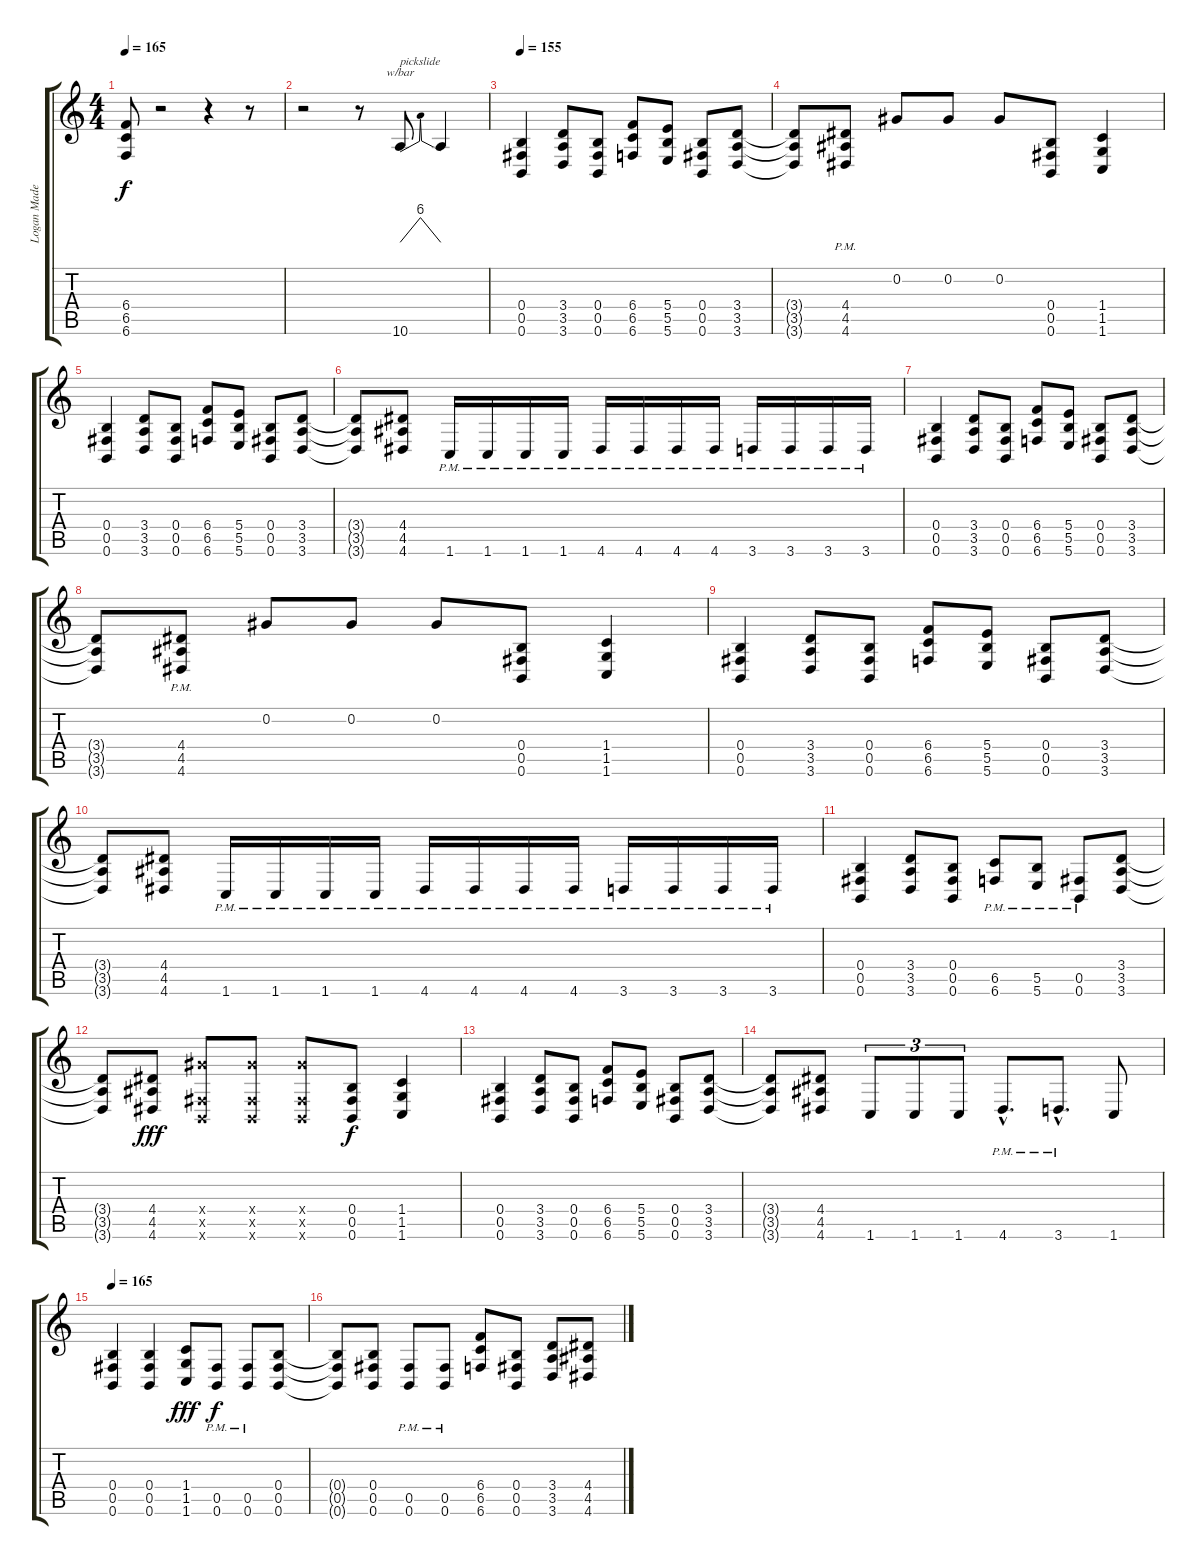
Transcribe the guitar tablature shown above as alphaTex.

\track ("Logan Mader" "Logan Made") {instrument distortionguitar}
\staff {score tabs}
\tuning (Db4 Ab3 E3 B2 Gb2 B1) {hide}
\ts (4 4)
\tempo 165
\clef g2
\ks c
(6.4 6.5 6.6).8{dy f} r.2 r.4 r.8 |
r.2 r.8 10.6.8{tbe (dip default 0 0 30 24 60 0) txt "pickslide"} 10.6{t}.4 |
\tempo 155
(0.4 0.5 0.6).4 (3.4 3.5 3.6).8 (0.4 0.5 0.6).8 (6.4 6.5 6.6).8 (5.4 5.5 5.6).8 (0.4 0.5 0.6).8 (3.4 3.5 3.6).8 |
(3.4{t} 3.5{t} 3.6{t}).8 (4.4{pm} 4.5{pm} 4.6{pm}).8 0.2.8 0.2.8 0.2.8 (0.4 0.5 0.6).8 (1.4 1.5 1.6).4 |
(0.4 0.5 0.6).4 (3.4 3.5 3.6).8 (0.4 0.5 0.6).8 (6.4 6.5 6.6).8 (5.4 5.5 5.6).8 (0.4 0.5 0.6).8 (3.4 3.5 3.6).8 |
(3.4{t} 3.5{t} 3.6{t}).8 (4.4 4.5 4.6).8 1.6{pm}.16 1.6{pm}.16 1.6{pm}.16 1.6{pm}.16 4.6{pm}.16 4.6{pm}.16 4.6{pm}.16 4.6{pm}.16 3.6{pm}.16 3.6{pm}.16 3.6{pm}.16 3.6{pm}.16 |
(0.4 0.5 0.6).4 (3.4 3.5 3.6).8 (0.4 0.5 0.6).8 (6.4 6.5 6.6).8 (5.4 5.5 5.6).8 (0.4 0.5 0.6).8 (3.4 3.5 3.6).8 |
(3.4{t} 3.5{t} 3.6{t}).8 (4.4{pm} 4.5{pm} 4.6{pm}).8 0.2.8 0.2.8 0.2.8 (0.4 0.5 0.6).8 (1.4 1.5 1.6).4 |
(0.4 0.5 0.6).4 (3.4 3.5 3.6).8 (0.4 0.5 0.6).8 (6.4 6.5 6.6).8 (5.4 5.5 5.6).8 (0.4 0.5 0.6).8 (3.4 3.5 3.6).8 |
(3.4{t} 3.5{t} 3.6{t}).8 (4.4 4.5 4.6).8 1.6{pm}.16 1.6{pm}.16 1.6{pm}.16 1.6{pm}.16 4.6{pm}.16 4.6{pm}.16 4.6{pm}.16 4.6{pm}.16 3.6{pm}.16 3.6{pm}.16 3.6{pm}.16 3.6{pm}.16 |
(0.4 0.5 0.6).4 (3.4 3.5 3.6).8 (0.4 0.5 0.6).8 (6.5{pm} 6.6{pm}).8 (5.5{pm} 5.6{pm}).8 (0.5{pm} 0.6{pm}).8 (3.4 3.5 3.6).8 |
(3.4{t} 3.5{t} 3.6{t}).8 (4.4 4.5 4.6).8{dy fff} (9.4{x} 0.5{x} 0.6{x}).8 (9.4{x} 0.5{x} 0.6{x}).8 (9.4{x} 0.5{x} 0.6{x}).8 (0.4 0.5 0.6).8{dy f} (1.4 1.5 1.6).4 |
(0.4 0.5 0.6).4 (3.4 3.5 3.6).8 (0.4 0.5 0.6).8 (6.4 6.5 6.6).8 (5.4 5.5 5.6).8 (0.4 0.5 0.6).8 (3.4 3.5 3.6).8 |
(3.4{t} 3.5{t} 3.6{t}).8 (4.4 4.5 4.6).8 1.6.8{tu (3 2)} 1.6.8{tu (3 2)} 1.6.8{tu (3 2)} 4.6{hac pm}.8{d} 3.6{hac pm}.8{d} 1.6.8 |
\tempo 165
(0.4 0.5 0.6).4 (0.4 0.5 0.6).4 (1.4 1.5 1.6).8{dy fff} (0.5{pm} 0.6{pm}).8{dy f} (0.5{pm} 0.6{pm}).8 (0.4 0.5 0.6).8 |
(0.4{t} 0.5{t} 0.6{t}).8 (0.4 0.5 0.6).8 (0.5{pm} 0.6{pm}).8 (0.5{pm} 0.6{pm}).8 (6.4 6.5 6.6).8 (0.4 0.5 0.6).8 (3.4 3.5 3.6).8 (4.4 4.5 4.6).8
